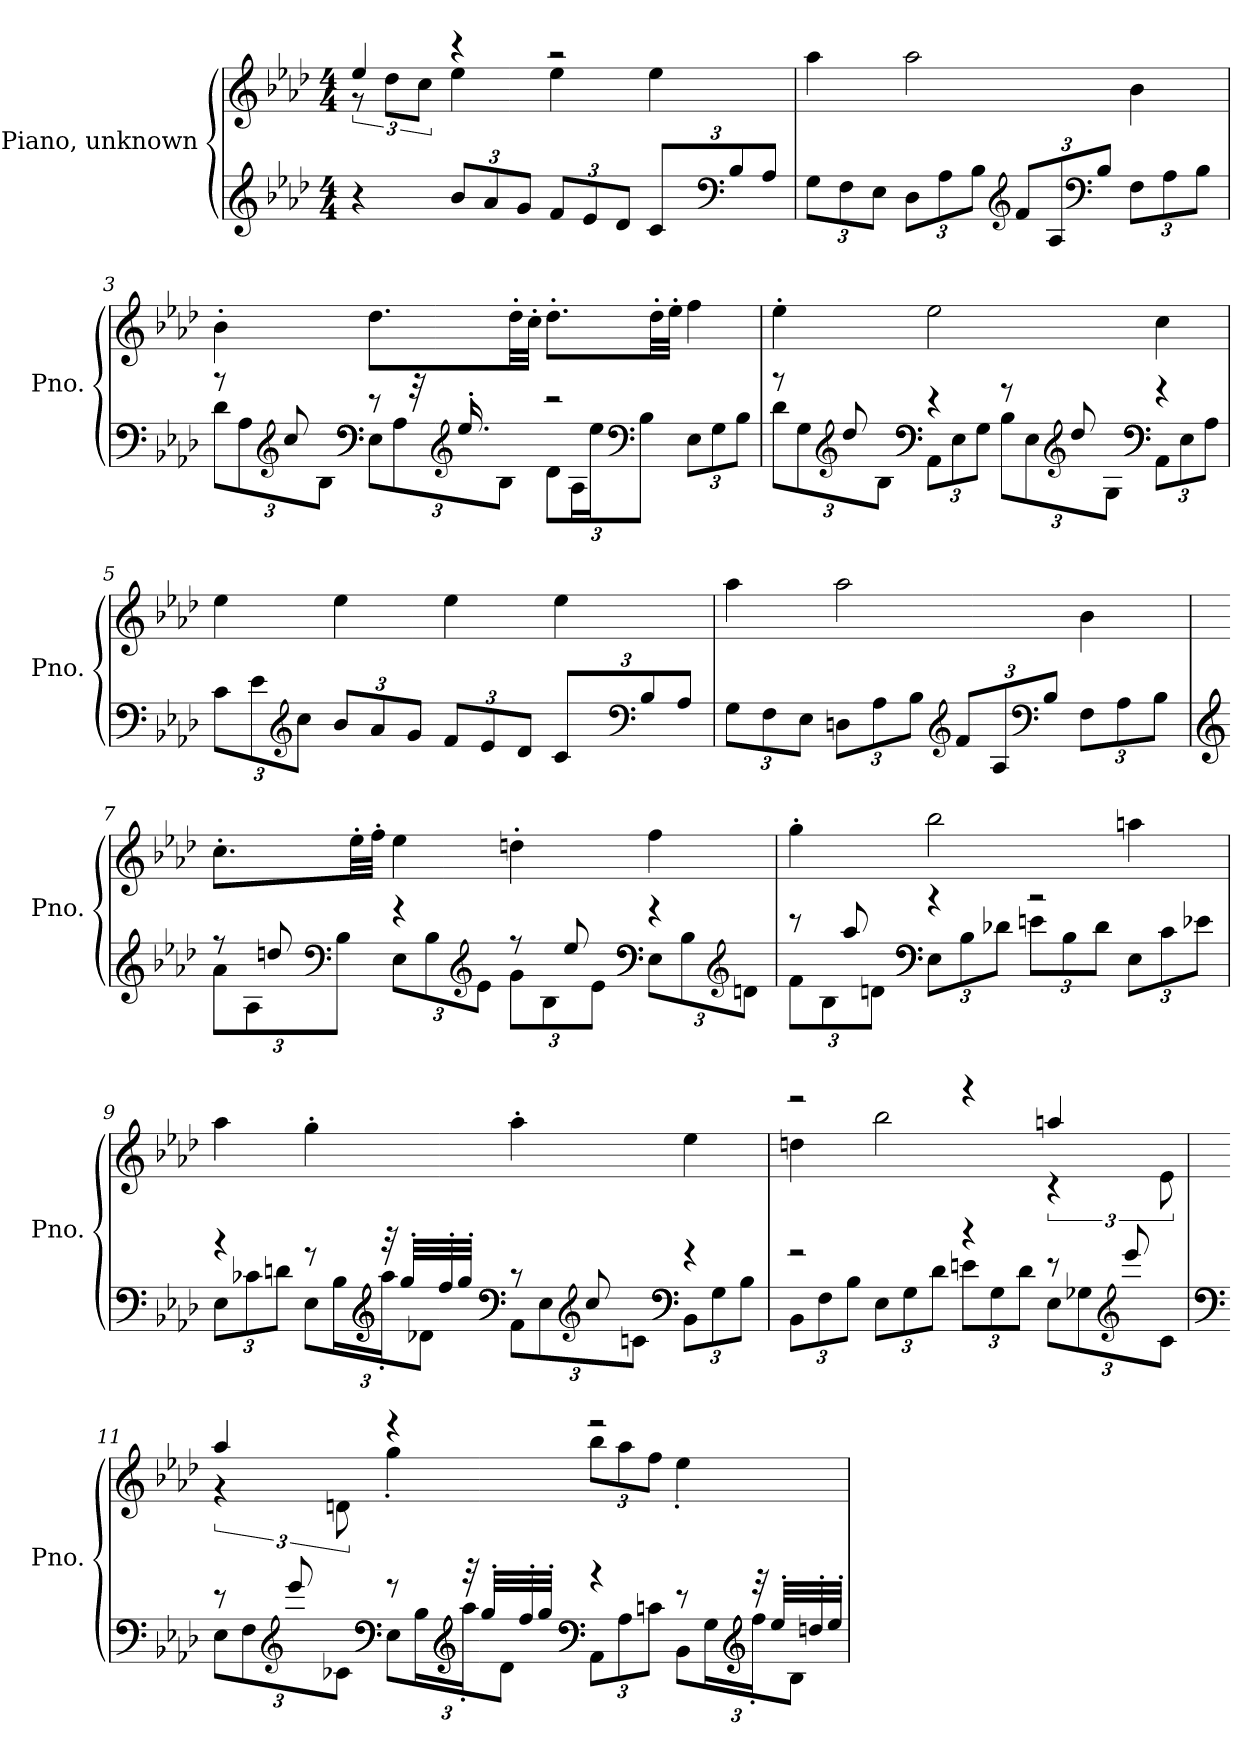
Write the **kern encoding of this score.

**kern	**kern
*part1	*part1
*staff2	*staff1
*I"Piano, unknown	*
*I'Pno.	*
*clefG2	*clefG2
*k[b-e-a-d-]	*k[b-e-a-d-]
*M4/4	*M4/4
*MM120	*MM120
=1	=1
*	*^
4r	4ee-/	12r
.	.	12dd-\L
.	.	12cc\J
*Xbrackettup	*	*
12b-/L	4r	4ee-\
12a-/	.	.
12g/J	.	.
12f/L	2r	4ee-\
12e-/	.	.
12d-/J	.	.
12c/L	.	4ee-\
*clefF4	*	*
12B-/	.	.
12A-/J	.	.
*	*v	*v
=2	=2
12G\L	4aa-\
12F\	.
12E-\J	.
12D-\L	2aa-\
12A-\	.
12B-\J	.
*clefG2	*
12f/L	.
12A-/	.
*clefF4	*
12B-/J	.
12F\L	4b-\
12A-\	.
12B-\J	.
!!LO:LB:g=z
=3	=3
*^	*
8r	12d-\L	4b-'\
.	12A-\	.
*clefG2	*	*
8cc/	.	.
.	12B-\J	.
*clefF4	*	*
8r	12E-\L	8.dd-\L
.	12A-\	.
32r	.	.
*clefG2	*	*
16.ee-'/	.	.
.	12B-\J	.
.	.	32dd-'\LL
.	.	32cc'\JJJ
2r	12d-\L	8.dd-'\L
.	24A-\L	.
.	24ee-\J	.
*clefF4	*	*
.	12B-\J	.
.	.	32dd-'\LL
.	.	32ee-'\JJJ
.	12E-\L	4ff\
.	12G\	.
.	12B-\J	.
!!LO:LB:g=z
=4	=4	=4
8r	12d-\L	4ee-'\
.	12G\	.
*clefG2	*	*
8dd-/	.	.
.	12B-\J	.
*clefF4	*	*
4r	12AA-\L	2ee-\
.	12E-\	.
.	12G\J	.
8r	12B-\L	.
.	12E-\	.
*clefG2	*	*
8dd-/	.	.
.	12G\J	.
*clefF4	*	*
4r	12AA-\L	4cc\
.	12E-\	.
.	12A-\J	.
*v	*v	*
=5	=5
12c\L	4ee-\
12e-\	.
*clefG2	*
12cc\J	.
12b-/L	4ee-\
12a-/	.
12g/J	.
12f/L	4ee-\
12e-/	.
12d-/J	.
12c/L	4ee-\
*clefF4	*
12B-/	.
12A-/J	.
!!LO:LB:g=z
=6	=6
12G\L	4aa-\
12F\	.
12E-\J	.
12Dn\L	2aa-\
12A-\	.
12B-\J	.
*clefG2	*
12f/L	.
12A-/	.
*clefF4	*
12B-/J	.
12F\L	4b-\
12A-\	.
12B-\J	.
=7	=7
*clefG2	*
*^	*
8r	12a-\L	8.cc'\L
.	12A-\	.
8ddn/	.	.
*clefF4	*	*
.	12B-\J	.
.	.	32ee-'\LL
.	.	32ff'\JJJ
4r	12E-\L	4ee-\
.	12B-\	.
*clefG2	*	*
.	12e-\J	.
8r	12g\L	4ddn'\
.	12B-\	.
8ee-/	.	.
.	12e-\J	.
*clefF4	*	*
4r	12E-\L	4ff\
.	12B-\	.
*clefG2	*	*
.	12dn\J	.
!!LO:LB:g=z
=8	=8	=8
8r	12f\L	4gg'\
.	12B-\	.
8aa-/	.	.
.	12dn\J	.
*clefF4	*	*
4r	12E-\L	2bb-\
.	12B-\	.
.	12d-X\J	.
2r	12en\L	.
.	12B-\	.
.	12d-\J	.
.	12E-\L	4aan\
.	12c\	.
.	12e-X\J	.
!!LO:LB:g=z
=9	=9	=9
4r	12E-\L	4aa-\
.	12c-X\	.
.	12dn\J	.
8r	12E-\L	4gg'\
.	24B-\L	.
*clefG2	*	*
32r	24aa-'\J	.
32gg'/LLL	.	.
.	12d-X\J	.
32ff'/	.	.
32gg'/JJJ	.	.
*clefF4	*	*
8r	12AA-\L	4aa-'\
.	12E-\	.
*clefG2	*	*
8cc/	.	.
.	12cn\J	.
*clefF4	*	*
4r	12BB-\L	4ee-\
.	12G\	.
.	12B-\J	.
=10	=10	=10
*	*	*^
2r	12BB-\L	2r	4ddn\
.	12F\	.	.
.	12B-\J	.	.
.	12E-\L	.	2bb-\
.	12G\	.	.
.	12d-\J	.	.
4r	12en\L	4r	.
.	12G\	.	.
.	12d-\J	.	.
8r	12E-\L	4aan/	6r
.	12G-X\	.	.
*clefG2	*	*	*
8eee-/	.	.	.
.	12c\J	.	12e-\
!!LO:PB:g=z	!!
=11	=11	=11	=11
*clefF4	*	*	*
8r	12E-\L	4aa-/	6r
.	12F\	.	.
*clefG2	*	*	*
8eee-/	.	.	.
.	12c-X\J	.	12dn\
*clefF4	*	*	*
8r	12E-\L	4r	4gg'\
.	24B-\L	.	.
*clefG2	*	*	*
32r	24aa-'\J	.	.
32gg'/LLL	.	.	.
.	12d-\J	.	.
32ff'/	.	.	.
32gg'/JJJ	.	.	.
*clefF4	*	*	*
*	*	*	*Xbrackettup
4r	12AA-\L	2r	12bb-\L
.	12A-\	.	12aa-\
.	12cn\J	.	12ff\J
8r	12BB-\L	.	4ee-'\
.	24G\L	.	.
*clefG2	*	*	*
32r	24ff'\J	.	.
32ee-'/LLL	.	.	.
.	12B-\J	.	.
32ddn'/	.	.	.
32ee-'/JJJ	.	.	.
*v	*v	*	*
*	*v	*v
=	=
*-	*-
